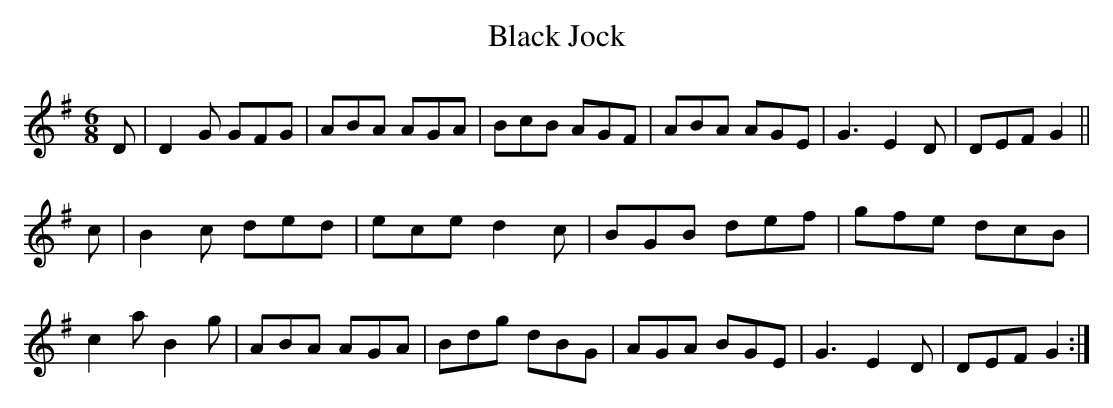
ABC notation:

X:1
T:Black Jock
M:6/8
K:G major
D|\
D2G GFG| ABA AGA| BcB AGF| ABA AGE| G3 E2D| DEF G2||
c|\
B2c ded| ece d2c| BGB def| gfe dcB|
c2a B2g| ABA AGA| Bdg dBG| AGA BGE| G3E2D| DEF G2:|
